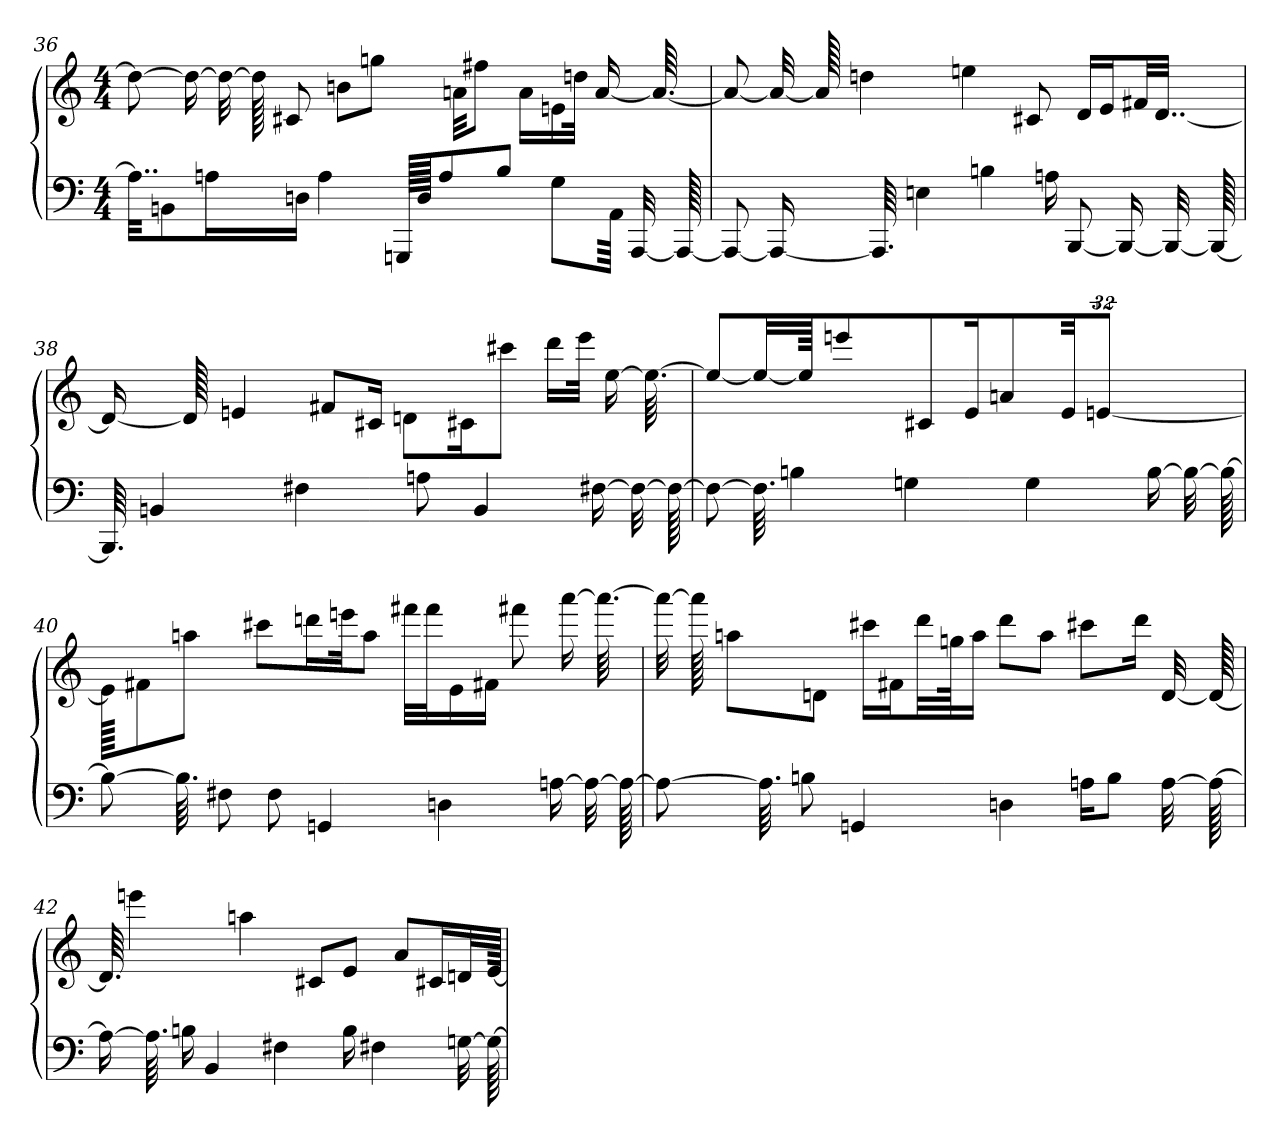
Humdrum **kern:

**kern	**kern
*part2	*part1
*staff2	*staff1
*clefF4	*clefG2
*M4/4	*M4/4
=36	=36
32..A\KKL]	8dd_
8BBn\	.
.	16dd_
16An\L	.
.	32dd_
.	128dd]
.	8c#X
16Dn\JJ	.
4A	.
.	8bn\L
.	8ggn\J
128GGGn/LLLLL	.
128D/JJJJ	.
8A/	.
.	32an\KKL
.	8ff#X\J
8B/J	.
.	16a\LL
8G\L	16en\
.	32ddn\JJk
.	[16a
64AA\Jkkk	.
[32AAA	.
.	64.a_
128AAA_	.
=37	=37
8AAA_	8a_
16AAA_	32a_
.	128a]
.	4ddn
64.AAA]	.
4En	.
.	4een
4Bn	.
.	8c#X
16An	.
[8BBB	.
.	16d/LL
.	16e/J
16BBB_	.
.	32f#X/LL
.	[32..d/JJJ
32BBB_	.
128BBB_	.
=38	=38
64.BBB]	16d_
4BBn	.
.	128d]
.	4en
4F#X	.
.	8f#X/L
.	16c#X/Jk
.	8dn\L
8An	.
.	16c#X\K
4BB	.
.	8ccc#X\J
.	16ddd\LL
.	32eee\JJk
[16F#X	.
.	[16ee
32F#_	.
.	64.ee_
128F#_	.
=39	=39
8F#_	8ee_
64.F#]	32ee_
4Bn	.
.	128ee]
.	4eeen
4Gn	.
.	8c#X
.	16e/KL
.	8an/
4G	.
.	32e/Jkk
.	[128%31enJ
[16B	.
32B_	.
128B_	.
=40	=40
8B_	128e\KKKKL]
.	8f#X\
64.B]	.
.	8aan\J
8F#X	.
.	8ccc#X\L
8F#	.
.	16dddn\L
4GGn	.
.	32eeen\Jk
.	8aa\J
.	32fff#X\KLL
.	32fff#\K
4Dn	.
.	16e\
.	16f#X\JJ
.	8fff#X
[16An	.
.	[16aaa
32A_	.
.	64.aaa_
128A_	.
=41	=41
8A_	32aaa_
.	128aaa]
.	8aan\L
64.A]	.
8Bn	.
.	8dn\J
4GGn	.
.	16ccc#X\LL
.	16f#X\J
.	32ddd\LL
.	64ggn\Jk
.	16aa\JJ
4Dn	8ddd\L
.	8aa\J
16An\KL	8ccc#X\L
8B\J	.
.	16ddd\Jk
[32A	[32d
128A_	128d_
=42	=42
16A_	64.d]
.	4eeen
64.A]	.
16Bn	.
4BB	.
.	4aan
4F#X	.
.	8c#X/L
16B	8e/J
4F#X	.
.	8a/L
.	16c#X/L
[32Gn	32dn/L
128G_	[128e/JJJkk
=	=
*-	*-
